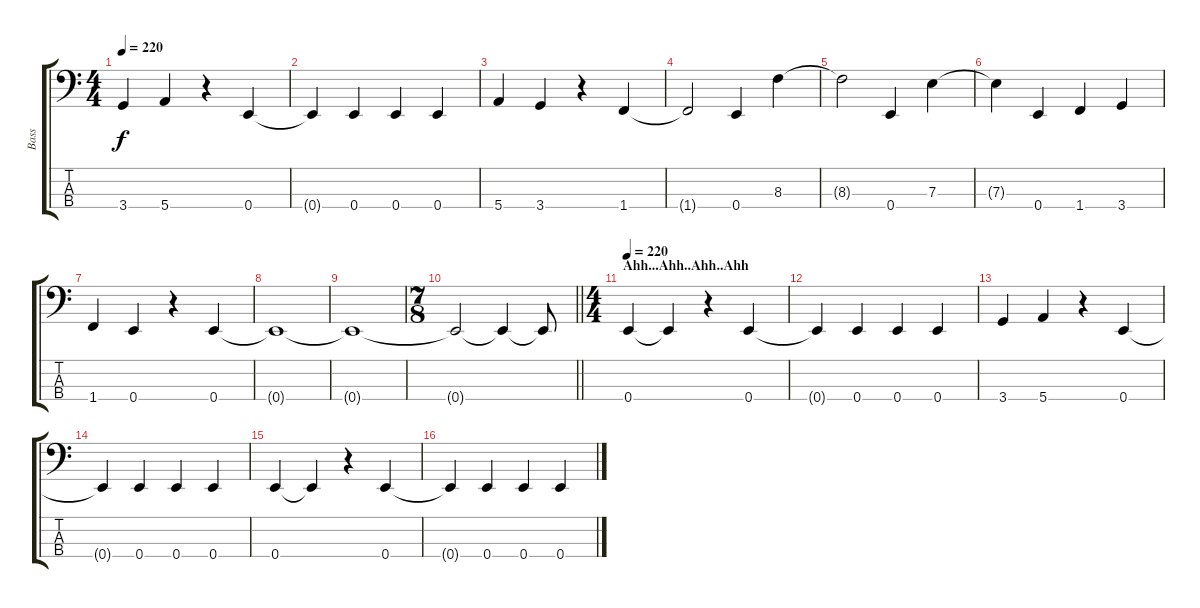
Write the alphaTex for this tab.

\track ("Bass" "Bass") {instrument electricbassfinger}
\staff {score tabs}
\tuning (G2 D2 A1 E1) {hide}
\ts (4 4)
\tempo 220
\clef f4
\ks c
3.4.4{dy f} 5.4.4 r.4 0.4.4 |
0.4{t}.4 0.4.4 0.4.4 0.4.4 |
5.4.4 3.4.4 r.4 1.4.4 |
1.4{t}.2 0.4.4 8.3.4 |
8.3{t}.2 0.4.4 7.3.4 |
7.3{t}.4 0.4.4 1.4.4 3.4.4 |
1.4.4 0.4.4 r.4 0.4.4 |
0.4{t}.1 |
0.4{t}.1 |
\ts (7 8)
\barLineRight lightlight
0.4{t}.2 0.4{t}.4 0.4{t}.8 |
\ts (4 4)
\section ("" "Ahh...Ahh..Ahh..Ahh")
\tempo 220
0.4.4 0.4{t}.4 r.4 0.4.4 |
0.4{t}.4 0.4.4 0.4.4 0.4.4 |
3.4.4 5.4.4 r.4 0.4.4 |
0.4{t}.4{volume 0} 0.4.4{volume 0} 0.4.4 0.4.4 |
0.4.4 0.4{t}.4 r.4 0.4.4 |
0.4{t}.4 0.4.4 0.4.4 0.4.4
